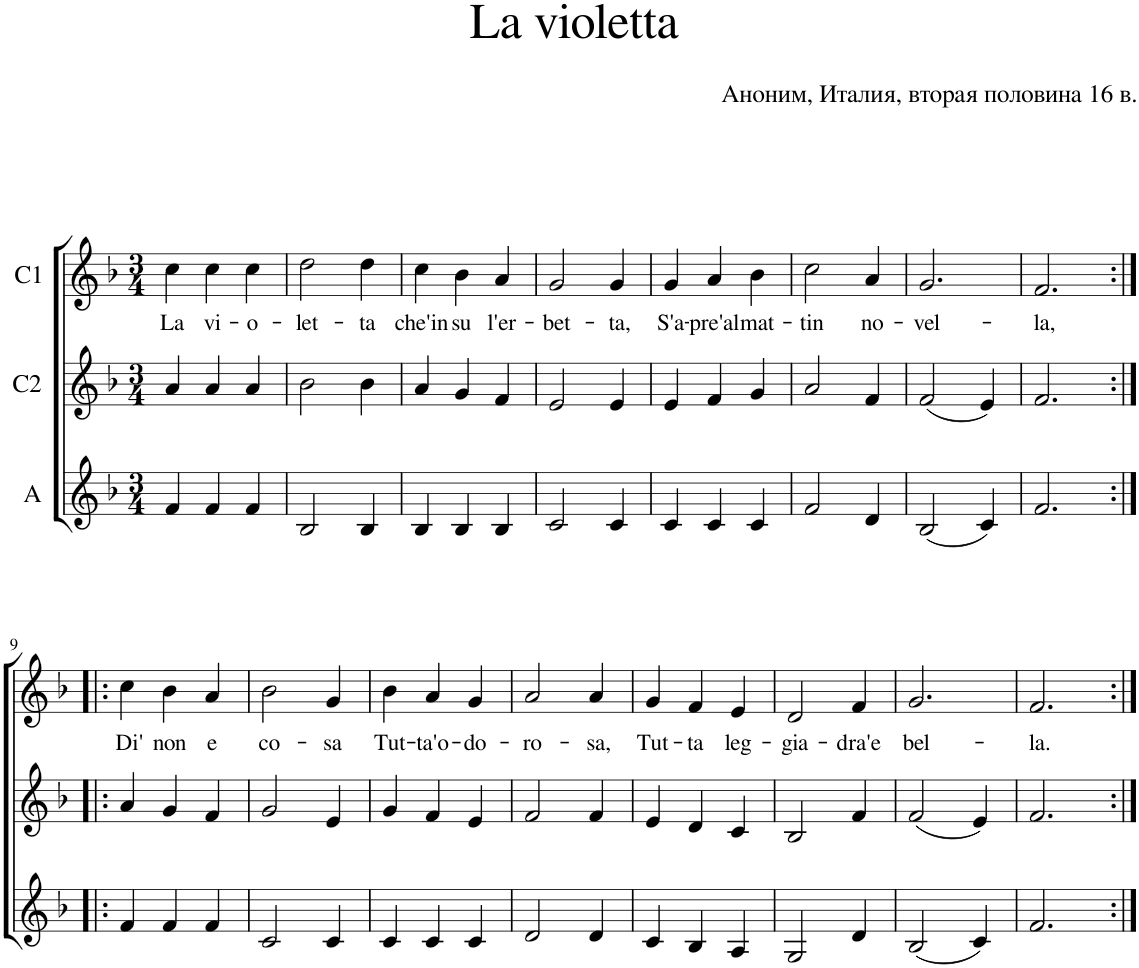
**kern	**kern	**kern	**text
*part3	*part2	*part1	*part1
*staff3	*staff2	*staff1	*staff1
*I"А	*I"С2	*I"С1	*
*clefG2	*clefG2	*clefG2	*
*k[b-]	*k[b-]	*k[b-]	*
*M3/4	*M3/4	*M3/4	*
=1	=1	=1	=1
!	!	!	!LO:LY:b
4f/	4a/	4cc\	La
!	!	!	!LO:LY:b
4f/	4a/	4cc\	vi-
!	!	!	!LO:LY:b
4f/	4a/	4cc\	-o-
=2	=2	=2	=2
!	!	!	!LO:LY:b
2B-/	2b-\	2dd\	-let-
!	!	!	!LO:LY:b
4B-/	4b-\	4dd\	-ta
=3	=3	=3	=3
!	!	!	!LO:LY:b
4B-/	4a/	4cc\	che'in
!	!	!	!LO:LY:b
4B-/	4g/	4b-\	su
!	!	!	!LO:LY:b
4B-/	4f/	4a/	l'er-
=4	=4	=4	=4
!	!	!	!LO:LY:b
2c/	2e/	2g/	-bet-
!	!	!	!LO:LY:b
4c/	4e/	4g/	-ta,
=5	=5	=5	=5
!	!	!	!LO:LY:b
4c/	4e/	4g/	S'a-
!	!	!	!LO:LY:b
4c/	4f/	4a/	-pre'al
!	!	!	!LO:LY:b
4c/	4g/	4b-\	mat-
=6	=6	=6	=6
!	!	!	!LO:LY:b
2f/	2a/	2cc\	-tin
!	!	!	!LO:LY:b
4d/	4f/	4a/	no-
=7	=7	=7	=7
!	!	!	!LO:LY:b
(2B-/	(2f/	2.g/	-vel-
4c/)	4e/)	.	.
=8	=8	=8	=8
!	!	!	!LO:LY:b
2.f/	2.f/	2.f/	-la,
!!LO:LB:g=z
=9:|!|:	=9:|!|:	=9:|!|:	=9:|!|:
!	!	!	!LO:LY:b
4f/	4a/	4cc\	Di'
!	!	!	!LO:LY:b
4f/	4g/	4b-\	non
!	!	!	!LO:LY:b
4f/	4f/	4a/	e
=10	=10	=10	=10
!	!	!	!LO:LY:b
2c/	2g/	2b-\	co-
!	!	!	!LO:LY:b
4c/	4e/	4g/	-sa
=11	=11	=11	=11
!	!	!	!LO:LY:b
4c/	4g/	4b-\	Tut-
!	!	!	!LO:LY:b
4c/	4f/	4a/	-ta'o-
!	!	!	!LO:LY:b
4c/	4e/	4g/	-do-
=12	=12	=12	=12
!	!	!	!LO:LY:b
2d/	2f/	2a/	-ro-
!	!	!	!LO:LY:b
4d/	4f/	4a/	-sa,
=13	=13	=13	=13
!	!	!	!LO:LY:b
4c/	4e/	4g/	Tut-
!	!	!	!LO:LY:b
4B-/	4d/	4f/	-ta
!	!	!	!LO:LY:b
4A/	4c/	4e/	leg-
=14	=14	=14	=14
!	!	!	!LO:LY:b
2G/	2B-/	2d/	-gia-
!	!	!	!LO:LY:b
4d/	4f/	4f/	-dra'e
=15	=15	=15	=15
!	!	!	!LO:LY:b
(2B-/	(2f/	2.g/	bel-
4c/)	4e/)	.	.
=16	=16	=16	=16
!	!	!	!LO:LY:b
2.f/	2.f/	2.f/	-la.
=:|!	=:|!	=:|!	=:|!
*-	*-	*-	*-
